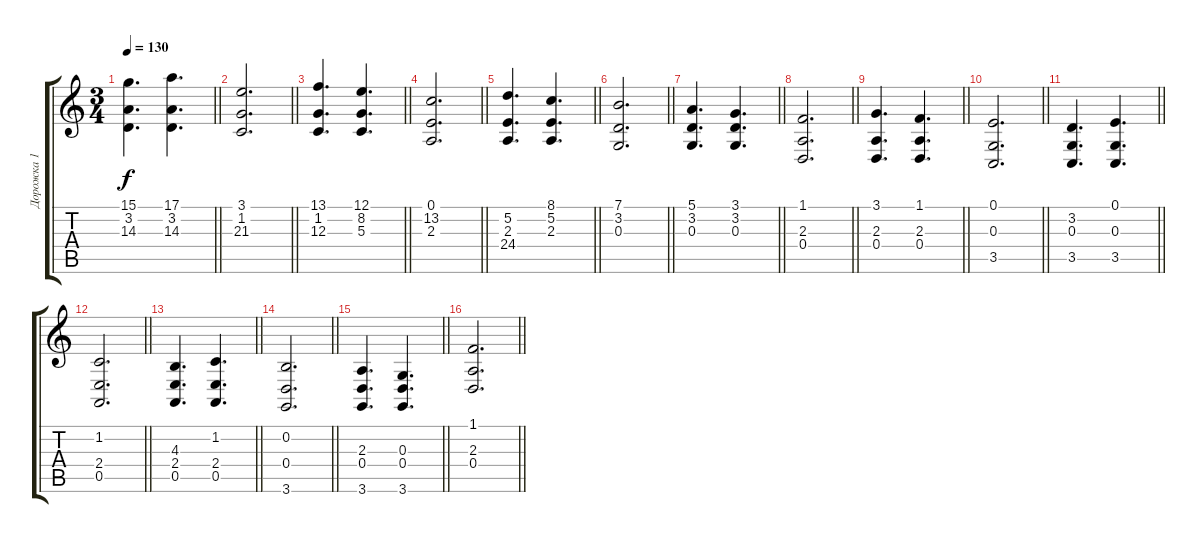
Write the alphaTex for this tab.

\track ("Дорожка 1" "Дорожка 1") {instrument stringensemble2}
\staff {score tabs}
\tuning (E4 B3 G3 D3 A2 E2) {hide}
\ts (3 4)
\tempo 130
\clef g2
\barLineRight lightlight
\ks c
(15.1 3.2 14.3).4{d dy f} (17.1 3.2 14.3).4{d} |
\barLineRight lightlight
(3.1 1.2 21.3).2{d} |
\barLineRight lightlight
(13.1 1.2 12.3).4{d} (12.1 8.2 5.3).4{d} |
\barLineRight lightlight
(0.1 13.2 2.3).2{d} |
\barLineRight lightlight
(5.2 2.3 24.4).4{d} (8.1 5.2 2.3).4{d} |
\barLineRight lightlight
(7.1 3.2 0.3).2{d} |
\barLineRight lightlight
(5.1 3.2 0.3).4{d} (3.1 3.2 0.3).4{d} |
\barLineRight lightlight
(1.1 2.3 0.4).2{d} |
\barLineRight lightlight
(3.1 2.3 0.4).4{d} (1.1 2.3 0.4).4{d} |
\barLineRight lightlight
(0.1 0.3 3.5).2{d} |
\barLineRight lightlight
(3.2 0.3 3.5).4{d} (0.1 0.3 3.5).4{d} |
\barLineRight lightlight
(1.2 2.4 0.5).2{d} |
\barLineRight lightlight
(4.3 2.4 0.5).4{d} (1.2 2.4 0.5).4{d} |
\barLineRight lightlight
(0.2 0.4 3.6).2{d} |
\barLineRight lightlight
(2.3 0.4 3.6).4{d} (0.3 0.4 3.6).4{d} |
\barLineRight lightlight
(1.1 2.3 0.4).2{d}
